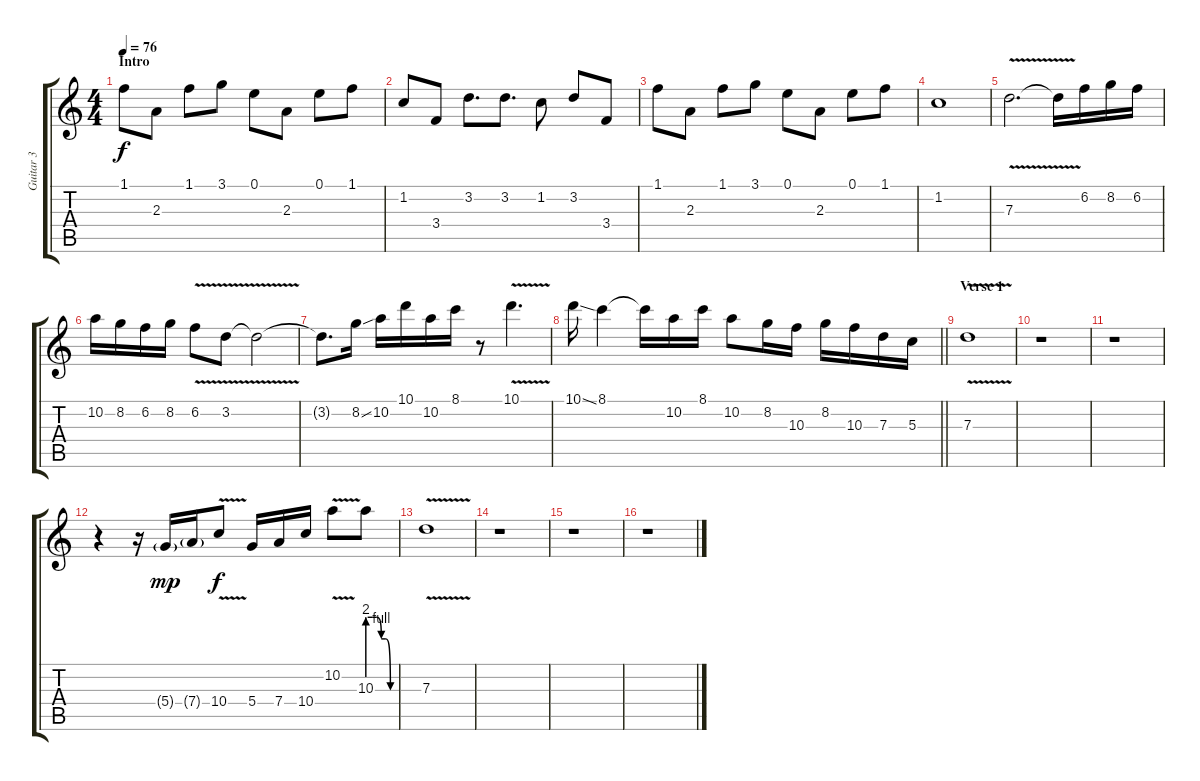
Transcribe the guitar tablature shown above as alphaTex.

\track ("Guitar 3" "Guitar 3") {instrument acousticguitarsteel}
\staff {score tabs}
\tuning (E4 B3 G3 D3 A2 E2) {hide}
\ts (4 4)
\section ("" "Intro")
\tempo 76
\clef g2
\ks c
1.1.8{dy f instrument acousticguitarsteel} 2.3.8 1.1.8 3.1.8 0.1.8 2.3.8 0.1.8 1.1.8 |
1.2.8 3.4.8 3.2.8{d} 3.2.8{d} 1.2.8 3.2.8 3.4.8 |
1.1.8 2.3.8 1.1.8 3.1.8 0.1.8 2.3.8 0.1.8 1.1.8 |
1.2.1 |
7.3{v}.2{d} 7.3{t}.16 6.2.16 8.2.16 6.2.16 |
10.2.16 8.2.16 6.2.16 8.2.16 6.2{v}.8 3.2{v}.8 3.2{t}.2 |
3.2{t}.8{d} 8.2{ss}.16 10.2.16 10.1.16 10.2.16 8.1.16 r.8 10.1{v}.4{d} |
\barLineRight lightlight
10.1{ss}.16 8.1.4 8.1{t}.16 10.2.16 8.1.16 10.2.8 8.2.16 10.3.16 8.2.16 10.3.16 7.3.16 5.3.16 |
\section ("" "Verse 1")
7.3{v}.1 |
r.1 |
r.1 |
r.4 r.16 5.4{g}.16{dy mp} 7.4{g}.16 10.4{v}.8{dy f} 5.4.16 7.4.16 10.4.16 10.2{v}.8 10.3{be (custom 0 8 10 8 20 8 30 4 40 4 50 0 60 0)}.8 |
7.3{v}.1 |
r.1 |
r.1 |
r.1
